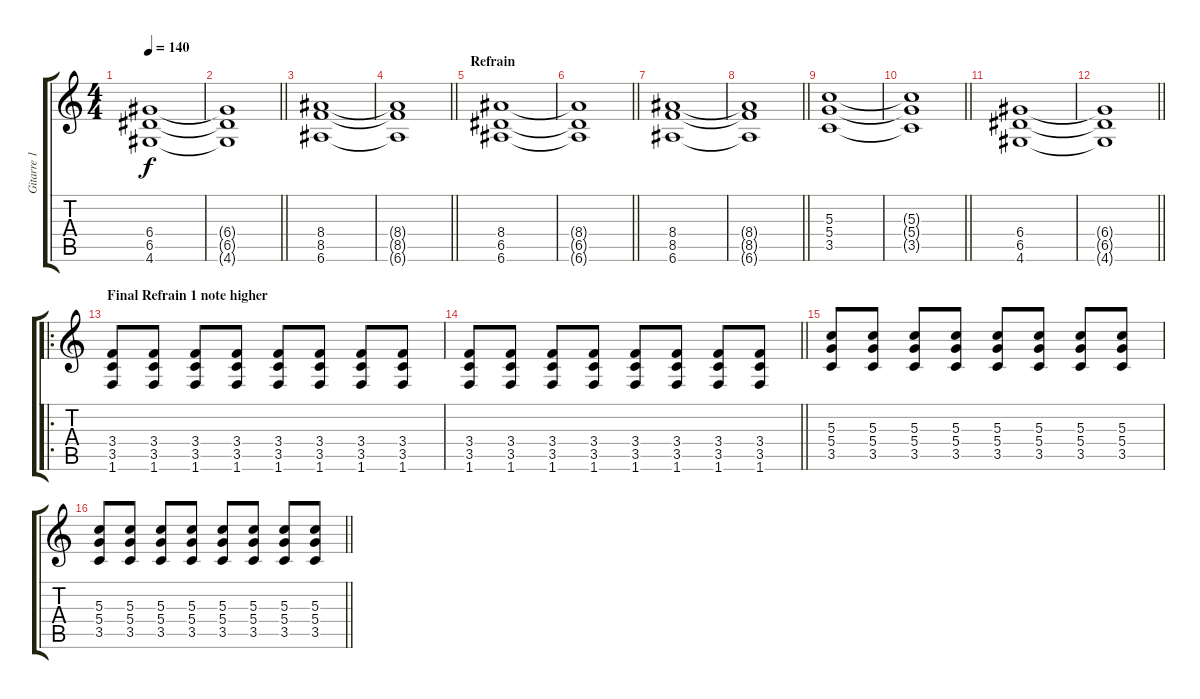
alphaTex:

\track ("Gitarre 1" "Gitarre 1") {instrument distortionguitar}
\staff {score tabs}
\tuning (E4 B3 G3 D3 A2 E2) {hide}
\ts (4 4)
\tempo 140
\clef g2
\ks c
(6.4 6.5 4.6).1{dy f} |
\barLineRight lightlight
(6.4{t} 6.5{t} 4.6{t}).1 |
(8.4 8.5 6.6).1 |
\barLineRight lightlight
(8.4{t} 8.5{t} 6.6{t}).1 |
\section ("" "Refrain")
(8.4 6.5 6.6).1 |
\barLineRight lightlight
(8.4{t} 6.5{t} 6.6{t}).1 |
(8.4 8.5 6.6).1 |
\barLineRight lightlight
(8.4{t} 8.5{t} 6.6{t}).1 |
(5.3 5.4 3.5).1 |
\barLineRight lightlight
(5.3{t} 5.4{t} 3.5{t}).1 |
(6.4 6.5 4.6).1 |
\barLineRight lightlight
(6.4{t} 6.5{t} 4.6{t}).1 |
\ro
\section ("" "Final Refrain 1 note higher")
(3.4 3.5 1.6).8 (3.4 3.5 1.6).8 (3.4 3.5 1.6).8 (3.4 3.5 1.6).8 (3.4 3.5 1.6).8 (3.4 3.5 1.6).8 (3.4 3.5 1.6).8 (3.4 3.5 1.6).8 |
\barLineRight lightlight
(3.4 3.5 1.6).8 (3.4 3.5 1.6).8 (3.4 3.5 1.6).8 (3.4 3.5 1.6).8 (3.4 3.5 1.6).8 (3.4 3.5 1.6).8 (3.4 3.5 1.6).8 (3.4 3.5 1.6).8 |
(5.3 5.4 3.5).8 (5.3 5.4 3.5).8 (5.3 5.4 3.5).8 (5.3 5.4 3.5).8 (5.3 5.4 3.5).8 (5.3 5.4 3.5).8 (5.3 5.4 3.5).8 (5.3 5.4 3.5).8 |
\barLineRight lightlight
(5.3 5.4 3.5).8 (5.3 5.4 3.5).8 (5.3 5.4 3.5).8 (5.3 5.4 3.5).8 (5.3 5.4 3.5).8 (5.3 5.4 3.5).8 (5.3 5.4 3.5).8 (5.3 5.4 3.5).8
